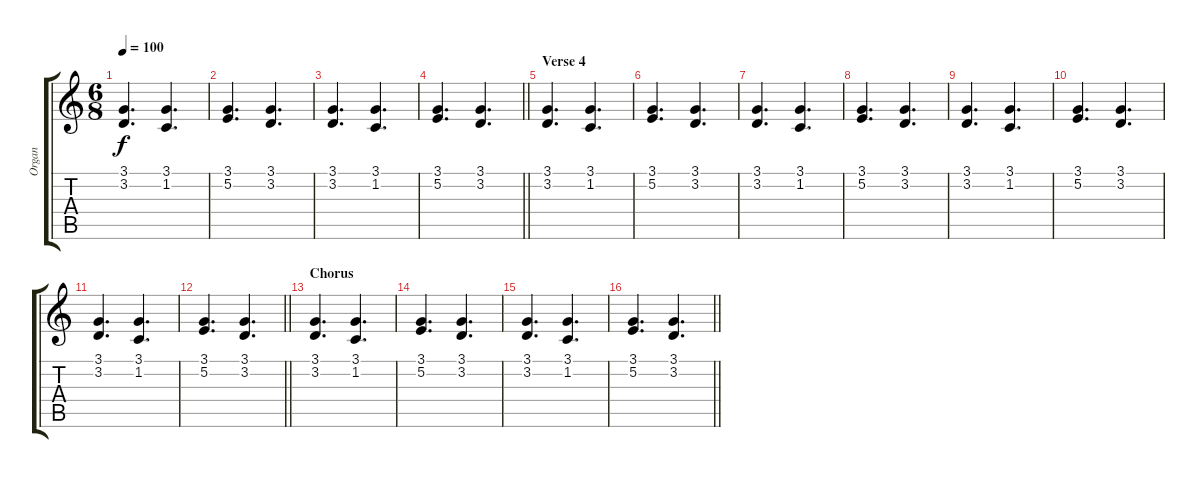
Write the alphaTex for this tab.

\track ("Organ" "Organ") {instrument percussiveorgan}
\staff {score tabs}
\tuning (E4 B3 G3 D3 A2 E2) {hide}
\ts (6 8)
\tempo 100
\clef g2
\ks c
(3.1 3.2).4{d dy f} (3.1 1.2).4{d} |
(3.1 5.2).4{d} (3.1 3.2).4{d} |
(3.1 3.2).4{d} (3.1 1.2).4{d} |
\barLineRight lightlight
(3.1 5.2).4{d} (3.1 3.2).4{d} |
\section ("" "Verse 4")
(3.1 3.2).4{d} (3.1 1.2).4{d} |
(3.1 5.2).4{d} (3.1 3.2).4{d} |
(3.1 3.2).4{d} (3.1 1.2).4{d} |
(3.1 5.2).4{d} (3.1 3.2).4{d} |
(3.1 3.2).4{d} (3.1 1.2).4{d} |
(3.1 5.2).4{d} (3.1 3.2).4{d} |
(3.1 3.2).4{d} (3.1 1.2).4{d} |
\barLineRight lightlight
(3.1 5.2).4{d} (3.1 3.2).4{d} |
\section ("" "Chorus")
(3.1 3.2).4{d} (3.1 1.2).4{d} |
(3.1 5.2).4{d} (3.1 3.2).4{d} |
(3.1 3.2).4{d} (3.1 1.2).4{d} |
\barLineRight lightlight
(3.1 5.2).4{d} (3.1 3.2).4{d}
